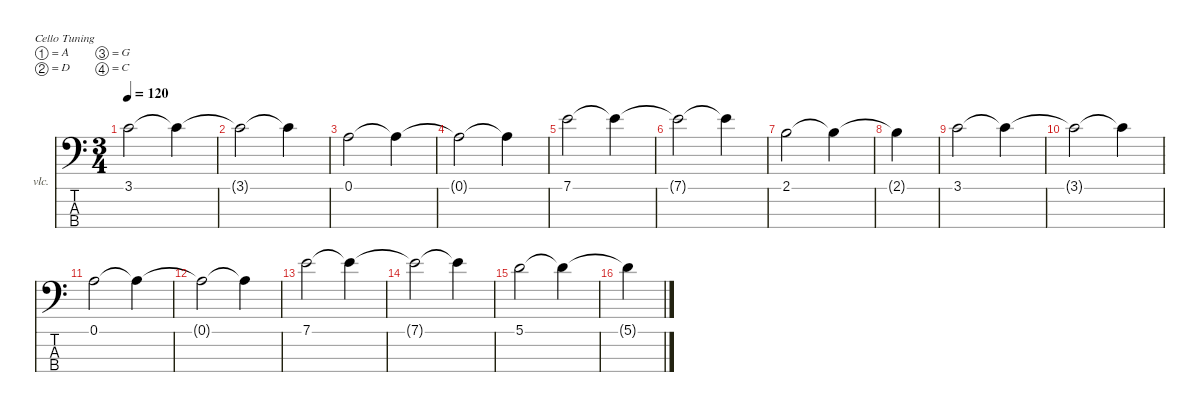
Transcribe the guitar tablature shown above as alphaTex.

\defaultSystemsLayout 4
\hideDynamics
\bracketExtendMode nobrackets
\firstSystemTrackNameOrientation horizontal
\otherSystemsTrackNameOrientation horizontal
\track ("Cello" "vlc.") {instrument cello}
\staff {score tabs}
\tuning (A3 D3 G2 C2)
\ts (3 4)
\beaming (8 2 2 2)
\tempo 120
\clef f4
\ks c
3.1.2{dy mf instrument cello beam Down} 3.1{t}.4{beam Down} |
3.1{t}.2{beam Down} 3.1{t}.4{beam Down} |
0.1.2{beam Down} 0.1{t}.4{beam Down} |
0.1{t}.2{beam Down} 0.1{t}.4{beam Down} |
7.1.2{beam Down} 7.1{t}.4{beam Down} |
7.1{t}.2{beam Down} 7.1{t}.4{beam Down} |
2.1.2{beam Down} 2.1{t}.4{beam Down} |
2.1{t}.4{beam Down} |
3.1.2{beam Down} 3.1{t}.4{beam Down} |
3.1{t}.2{beam Down} 3.1{t}.4{beam Down} |
0.1.2{beam Down} 0.1{t}.4{beam Down} |
0.1{t}.2{beam Down} 0.1{t}.4{beam Down} |
7.1.2{beam Down} 7.1{t}.4{beam Down} |
7.1{t}.2{beam Down} 7.1{t}.4{beam Down} |
5.1.2{beam Down} 5.1{t}.4{beam Down} |
5.1{t}.4{beam Down}
